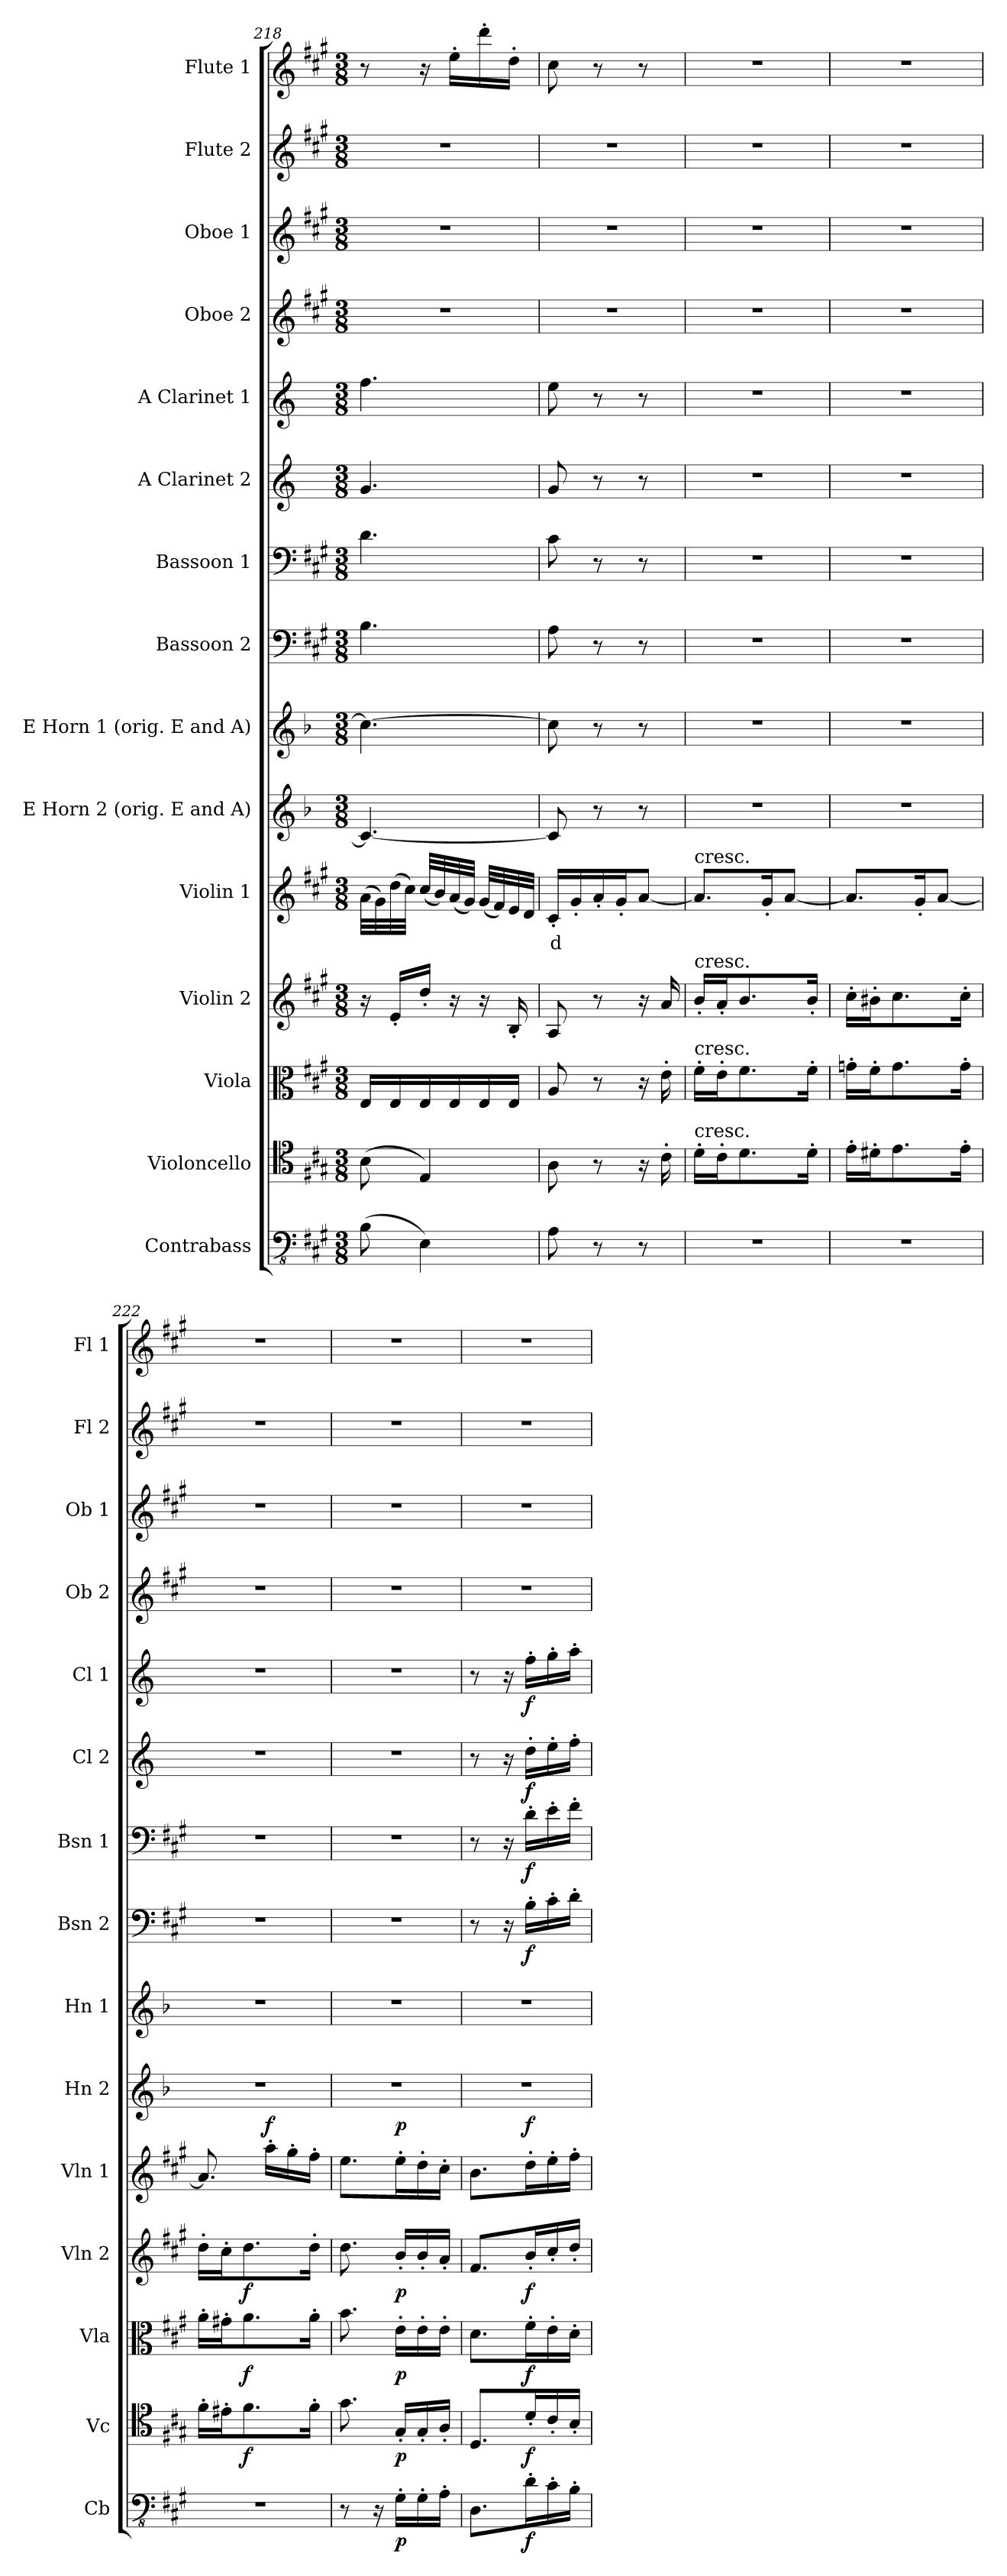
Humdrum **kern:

**kern	**dynam	**kern	**dynam	**kern	**dynam	**kern	**dynam	**kern	**text	**dynam	**kern	**kern	**kern	**dynam	**kern	**dynam	**kern	**dynam	**kern	**dynam	**kern	**kern	**kern	**kern
*part15	*part15	*part14	*part14	*part13	*part13	*part12	*part12	*part11	*part11	*part11	*part10	*part9	*part8	*part8	*part7	*part7	*part6	*part6	*part5	*part5	*part4	*part3	*part2	*part1
*staff15	*staff15	*staff14	*staff14	*staff13	*staff13	*staff12	*staff12	*staff11	*staff11	*staff11	*staff10	*staff9	*staff8	*staff8	*staff7	*staff7	*staff6	*staff6	*staff5	*staff5	*staff4	*staff3	*staff2	*staff1
*I"Contrabass	*	*I"Violoncello	*	*I"Viola	*	*I"Violin 2	*	*I"Violin 1	*	*	*I"E Horn 2 (orig. E and A)	*I"E Horn 1 (orig. E and A)	*I"Bassoon 2	*	*I"Bassoon 1	*	*I"A Clarinet 2	*	*I"A Clarinet 1	*	*I"Oboe 2	*I"Oboe 1	*I"Flute 2	*I"Flute 1
*I'Cb	*	*I'Vc	*	*I'Vla	*	*I'Vln 2	*	*I'Vln 1	*	*	*I'Hn 2	*I'Hn 1	*I'Bsn 2	*	*I'Bsn 1	*	*I'Cl 2	*	*I'Cl 1	*	*I'Ob 2	*I'Ob 1	*I'Fl 2	*I'Fl 1
*clefFv4	*	*clefC4	*	*clefC3	*	*clefG2	*	*clefG2	*	*	*clefG2	*clefG2	*clefF4	*	*clefF4	*	*clefG2	*	*clefG2	*	*clefG2	*clefG2	*clefG2	*clefG2
*	*	*	*	*	*	*	*	*	*	*	*ITrd5c8	*ITrd5c8	*	*	*	*	*ITrd2c3	*	*ITrd2c3	*	*	*	*	*
*k[f#c#g#]	*	*k[f#c#g#]	*	*k[f#c#g#]	*	*k[f#c#g#]	*	*k[f#c#g#]	*	*	*k[f#c#g#]	*k[f#c#g#]	*k[f#c#g#]	*	*k[f#c#g#]	*	*k[f#c#g#]	*	*k[f#c#g#]	*	*k[f#c#g#]	*k[f#c#g#]	*k[f#c#g#]	*k[f#c#g#]
*M3/8	*	*M3/8	*	*M3/8	*	*M3/8	*	*M3/8	*	*	*M3/8	*M3/8	*M3/8	*	*M3/8	*	*M3/8	*	*M3/8	*	*M3/8	*M3/8	*M3/8	*M3/8
=218	=218	=218	=218	=218	=218	=218	=218	=218	=218	=218	=218	=218	=218	=218	=218	=218	=218	=218	=218	=218	=218	=218	=218	=218
(8BB\	.	(8B\	.	16E/LL	.	16r	.	(32a\LLL	.	.	4.E/_	4.e\_	4.B\	.	4.d\	.	4.e/	.	4.dd\	.	4.r	4.r	4.r	8r
.	.	.	.	.	.	.	.	32g#\)	.	.	.	.	.	.	.	.	.	.	.	.	.	.	.	.
.	.	.	.	16E/	.	16e'/LL	.	(32dd\	.	.	.	.	.	.	.	.	.	.	.	.	.	.	.	.
.	.	.	.	.	.	.	.	32cc#\JJJ)	.	.	.	.	.	.	.	.	.	.	.	.	.	.	.	.
4EE\)	.	4E/)	.	16E/	.	16dd'/JJ	.	(32cc#/LLL	.	.	.	.	.	.	.	.	.	.	.	.	.	.	.	16r
.	.	.	.	.	.	.	.	32b/)	.	.	.	.	.	.	.	.	.	.	.	.	.	.	.	.
.	.	.	.	16E/	.	16r	.	(32a/	.	.	.	.	.	.	.	.	.	.	.	.	.	.	.	16ee'\LL
.	.	.	.	.	.	.	.	32g#/JJJ)	.	.	.	.	.	.	.	.	.	.	.	.	.	.	.	.
.	.	.	.	16E/	.	16r	.	(32g#/LLL	.	.	.	.	.	.	.	.	.	.	.	.	.	.	.	16ddd'\
.	.	.	.	.	.	.	.	32f#/)	.	.	.	.	.	.	.	.	.	.	.	.	.	.	.	.
.	.	.	.	16E/JJ	.	16B'/	.	32e/	.	.	.	.	.	.	.	.	.	.	.	.	.	.	.	16dd'\JJ
.	.	.	.	.	.	.	.	32d/JJJ	.	.	.	.	.	.	.	.	.	.	.	.	.	.	.	.
=219	=219	=219	=219	=219	=219	=219	=219	=219	=219	=219	=219	=219	=219	=219	=219	=219	=219	=219	=219	=219	=219	=219	=219	=219
!	!	!	!	!	!	!	!	!	!LO:LY:b:color=#FF0000	!	!	!	!	!	!	!	!	!	!	!	!	!	!	!
8AA\	.	8A\	.	8A/	.	8A/	.	16c#'/LL	d	.	8E/]	8e\]	8A\	.	8c#\	.	8e/	.	8cc#\	.	4.r	4.r	4.r	8cc#\
.	.	.	.	.	.	.	.	16g#'/	.	.	.	.	.	.	.	.	.	.	.	.	.	.	.	.
8r	.	8r	.	8r	.	8r	.	16a'/	.	.	8r	8r	8r	.	8r	.	8r	.	8r	.	.	.	.	8r
.	.	.	.	.	.	.	.	16g#'/J	.	.	.	.	.	.	.	.	.	.	.	.	.	.	.	.
8r	.	16r	.	16r	.	16r	.	[8a/J	.	.	8r	8r	8r	.	8r	.	8r	.	8r	.	.	.	.	8r
.	.	16c#'\	.	16e'\	.	16a/	.	.	.	.	.	.	.	.	.	.	.	.	.	.	.	.	.	.
=220	=220	=220	=220	=220	=220	=220	=220	=220	=220	=220	=220	=220	=220	=220	=220	=220	=220	=220	=220	=220	=220	=220	=220	=220
!	!	!	!	!	!	!	!	!LO:TX:a:t=cresc.	!	!	!	!	!	!	!	!	!	!	!	!	!	!	!	!
!	!	!	!	!	!	!LO:TX:a:t=cresc.	!	!	!	!	!	!	!	!	!	!	!	!	!	!	!	!	!	!
!	!	!	!	!LO:TX:a:t=cresc.	!	!	!	!	!	!	!	!	!	!	!	!	!	!	!	!	!	!	!	!
!	!	!LO:TX:a:t=cresc.	!	!	!	!	!	!	!	!	!	!	!	!	!	!	!	!	!	!	!	!	!	!
4.r	.	16d'\LL	.	16f#'\LL	.	16b'/LL	.	8.a/L]	.	.	4.r	4.r	4.r	.	4.r	.	4.r	.	4.r	.	4.r	4.r	4.r	4.r
.	.	16c#'\J	.	16e'\J	.	16a'/J	.	.	.	.	.	.	.	.	.	.	.	.	.	.	.	.	.	.
.	.	8.d\	.	8.f#\	.	8.b/	.	.	.	.	.	.	.	.	.	.	.	.	.	.	.	.	.	.
.	.	.	.	.	.	.	.	16g#'/K	.	.	.	.	.	.	.	.	.	.	.	.	.	.	.	.
.	.	.	.	.	.	.	.	[8a/J	.	.	.	.	.	.	.	.	.	.	.	.	.	.	.	.
.	.	16d'\Jk	.	16f#'\Jk	.	16b'/Jk	.	.	.	.	.	.	.	.	.	.	.	.	.	.	.	.	.	.
=221	=221	=221	=221	=221	=221	=221	=221	=221	=221	=221	=221	=221	=221	=221	=221	=221	=221	=221	=221	=221	=221	=221	=221	=221
4.r	.	16e'\LL	.	16gn'\LL	.	16cc#'\LL	.	8.a/L]	.	.	4.r	4.r	4.r	.	4.r	.	4.r	.	4.r	.	4.r	4.r	4.r	4.r
.	.	16d#X'\J	.	16f#'\J	.	16b#X'\J	.	.	.	.	.	.	.	.	.	.	.	.	.	.	.	.	.	.
.	.	8.e\	.	8.g\	.	8.cc#\	.	.	.	.	.	.	.	.	.	.	.	.	.	.	.	.	.	.
.	.	.	.	.	.	.	.	16g#'/K	.	.	.	.	.	.	.	.	.	.	.	.	.	.	.	.
.	.	.	.	.	.	.	.	[8a/J	.	.	.	.	.	.	.	.	.	.	.	.	.	.	.	.
.	.	16e'\Jk	.	16g'\Jk	.	16cc#'\Jk	.	.	.	.	.	.	.	.	.	.	.	.	.	.	.	.	.	.
=222	=222	=222	=222	=222	=222	=222	=222	=222	=222	=222	=222	=222	=222	=222	=222	=222	=222	=222	=222	=222	=222	=222	=222	=222
4.r	.	16f#'\LL	.	16a'\LL	.	16dd'\LL	.	8.a/]	.	.	4.r	4.r	4.r	.	4.r	.	4.r	.	4.r	.	4.r	4.r	4.r	4.r
.	.	16e#X'\J	.	16g#X'\J	.	16cc#'\J	.	.	.	.	.	.	.	.	.	.	.	.	.	.	.	.	.	.
!	!	!	!LO:DY:b	!	!LO:DY:b	!	!LO:DY:b	!	!	!	!	!	!	!	!	!	!	!	!	!	!	!	!	!
.	.	8.f#\	f	8.a\	f	8.dd\	f	.	.	.	.	.	.	.	.	.	.	.	.	.	.	.	.	.
!	!	!	!	!	!	!	!	!	!	!LO:DY:b	!	!	!	!	!	!	!	!	!	!	!	!	!	!
.	.	.	.	.	.	.	.	16aa'\LL	.	f	.	.	.	.	.	.	.	.	.	.	.	.	.	.
.	.	.	.	.	.	.	.	16gg#'\	.	.	.	.	.	.	.	.	.	.	.	.	.	.	.	.
.	.	16f#'\Jk	.	16a'\Jk	.	16dd'\Jk	.	16ff#'\JJ	.	.	.	.	.	.	.	.	.	.	.	.	.	.	.	.
!!LO:PB:g=z
=223	=223	=223	=223	=223	=223	=223	=223	=223	=223	=223	=223	=223	=223	=223	=223	=223	=223	=223	=223	=223	=223	=223	=223	=223
8r	.	8.g#\	.	8.b\	.	8.dd\	.	8.ee\L	.	.	4.r	4.r	4.r	.	4.r	.	4.r	.	4.r	.	4.r	4.r	4.r	4.r
16r	.	.	.	.	.	.	.	.	.	.	.	.	.	.	.	.	.	.	.	.	.	.	.	.
!	!LO:DY:b	!	!LO:DY:b	!	!LO:DY:b	!	!LO:DY:b	!	!	!LO:DY:b	!	!	!	!	!	!	!	!	!	!	!	!	!	!
16GG#'\LL	p	16G#'/LL	p	16e'\LL	p	16b'/LL	p	16ee'\L	.	p	.	.	.	.	.	.	.	.	.	.	.	.	.	.
16GG#'\	.	16G#'/	.	16e'\	.	16b'/	.	16dd'\	.	.	.	.	.	.	.	.	.	.	.	.	.	.	.	.
16AA'\JJ	.	16A'/JJ	.	16e'\JJ	.	16a'/JJ	.	16cc#'\JJ	.	.	.	.	.	.	.	.	.	.	.	.	.	.	.	.
=224	=224	=224	=224	=224	=224	=224	=224	=224	=224	=224	=224	=224	=224	=224	=224	=224	=224	=224	=224	=224	=224	=224	=224	=224
8.DD\L	.	8.D/L	.	8.d\L	.	8.f#/L	.	8.b\L	.	.	4.r	4.r	8r	.	8r	.	8r	.	8r	.	4.r	4.r	4.r	4.r
.	.	.	.	.	.	.	.	.	.	.	.	.	16r	.	16r	.	16r	.	16r	.	.	.	.	.
!	!LO:DY:b	!	!LO:DY:b	!	!LO:DY:b	!	!LO:DY:b	!	!	!LO:DY:b	!	!	!	!LO:DY:b	!	!LO:DY:b	!	!LO:DY:b	!	!LO:DY:b	!	!	!	!
16D'\L	f	16d'/L	f	16f#'\L	f	16b'/L	f	16dd'\L	.	f	.	.	16B'\LL	f	16d'\LL	f	16b'\LL	f	16dd'\LL	f	.	.	.	.
16C#'\	.	16c#'/	.	16e'\	.	16cc#'/	.	16ee'\	.	.	.	.	16c#'\	.	16e'\	.	16cc#'\	.	16ee'\	.	.	.	.	.
16BB'\JJ	.	16B'/JJ	.	16d'\JJ	.	16dd'/JJ	.	16ff#'\JJ	.	.	.	.	16d'\JJ	.	16f#'\JJ	.	16dd'\JJ	.	16ff#'\JJ	.	.	.	.	.
=	=	=	=	=	=	=	=	=	=	=	=	=	=	=	=	=	=	=	=	=	=	=	=	=
*-	*-	*-	*-	*-	*-	*-	*-	*-	*-	*-	*-	*-	*-	*-	*-	*-	*-	*-	*-	*-	*-	*-	*-	*-
